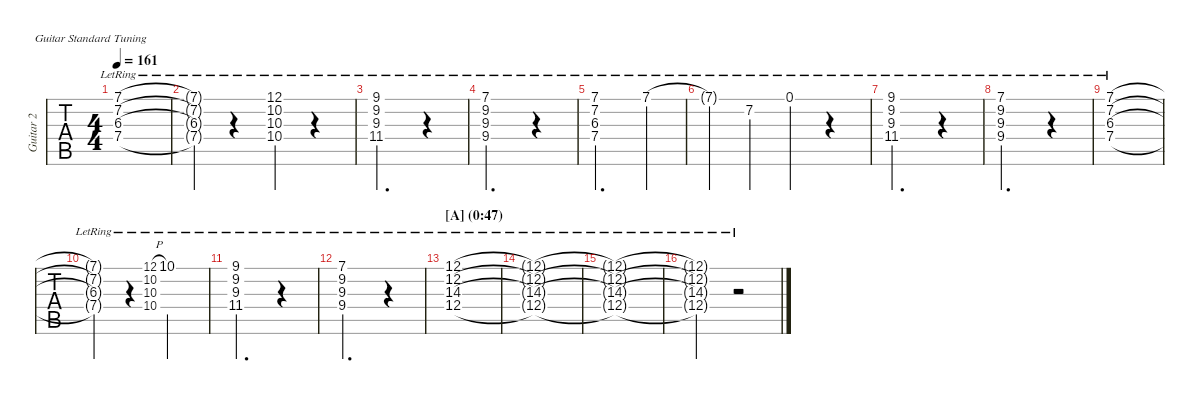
\defaultSystemsLayout 4
\hideDynamics
\bracketExtendMode nobrackets
\multiTrackTrackNamePolicy allsystems
\firstSystemTrackNameMode fullname
\otherSystemsTrackNameMode fullname
\otherSystemsTrackNameOrientation horizontal
\track ("Guitar 2" "Guitar 2") {instrument overdrivenguitar}
\staff {tabs}
\tuning (E4 B3 G3 D3 A2 E2)
\ts (4 4)
\scale
1.00617
\tempo 161
\accidentals auto
\clef g2
\ottava regular
\simile none
\ks c
(7.4{lr} 6.3{lr acc #} 7.1{lr} 7.2{lr acc #}).1{dy mf} |
\scale
0.995156 (7.4{lr t} 6.3{lr t acc #} 7.1{lr t} 7.2{lr t acc #}).4 r.4 (12.1{lr} 10.2{lr} 10.3{lr} 10.4{lr}).4 r.4 |
\scale
0.999336 (11.4{lr acc #} 9.2{lr acc #} 9.3{lr} 9.1{lr acc #}).2{d} r.4 |
\scale
0.999336 (7.1{lr} 9.2{lr acc #} 9.3{lr} 9.4{lr}).2{d} r.4 |
\scale
0.997812 (7.4{lr} 6.3{lr acc #} 7.1{lr} 7.2{lr acc #}).2{d} 7.1{lr}.4 |
\scale
1.00352 7.1{lr t}.4 7.2{lr acc #}.4 0.1{lr}.4 r.4 |
\scale
1.00352 (11.4{lr acc #} 9.2{lr acc #} 9.3{lr} 9.1{lr acc #}).2{d} r.4 |
\scale
0.995156 (7.1{lr} 9.2{lr acc #} 9.3{lr} 9.4{lr}).2{d} r.4 |
\scale
1.00234 (7.4{lr} 6.3{lr acc #} 7.1{lr} 7.2{lr acc #}).1 |
\scale
0.9955 (7.4{lr t} 6.3{lr t acc #} 7.1{lr t} 7.2{lr t acc #}).4 r.4 (12.1{h lr} 10.2{lr} 10.3{lr} 10.4{lr}).8{gr onbeat} 10.1{lr}.2 |
\scale
1.00386 (11.4{lr acc #} 9.2{lr acc #} 9.3{lr} 9.1{lr acc #}).2{d} r.4 |
\scale
0.998304 (7.1{lr} 9.2{lr acc #} 9.3{lr} 9.4{lr}).2{d} r.4 |
\section ("A" "(0:47)")
\scale
1.00199 (12.4{lr} 14.3{lr} 12.1{lr} 12.2{lr}).1 |
\scale
0.995156 (12.1{lr t} 12.2{lr t} 14.3{lr t} 12.4{lr t}).1 |
\scale
1.00352 (12.1{lr t} 12.2{lr t} 14.3{lr t} 12.4{lr t}).1 |
\scale
0.999336 (12.1{lr t} 12.2{lr t} 14.3{lr t} 12.4{lr t}).2 r.2
